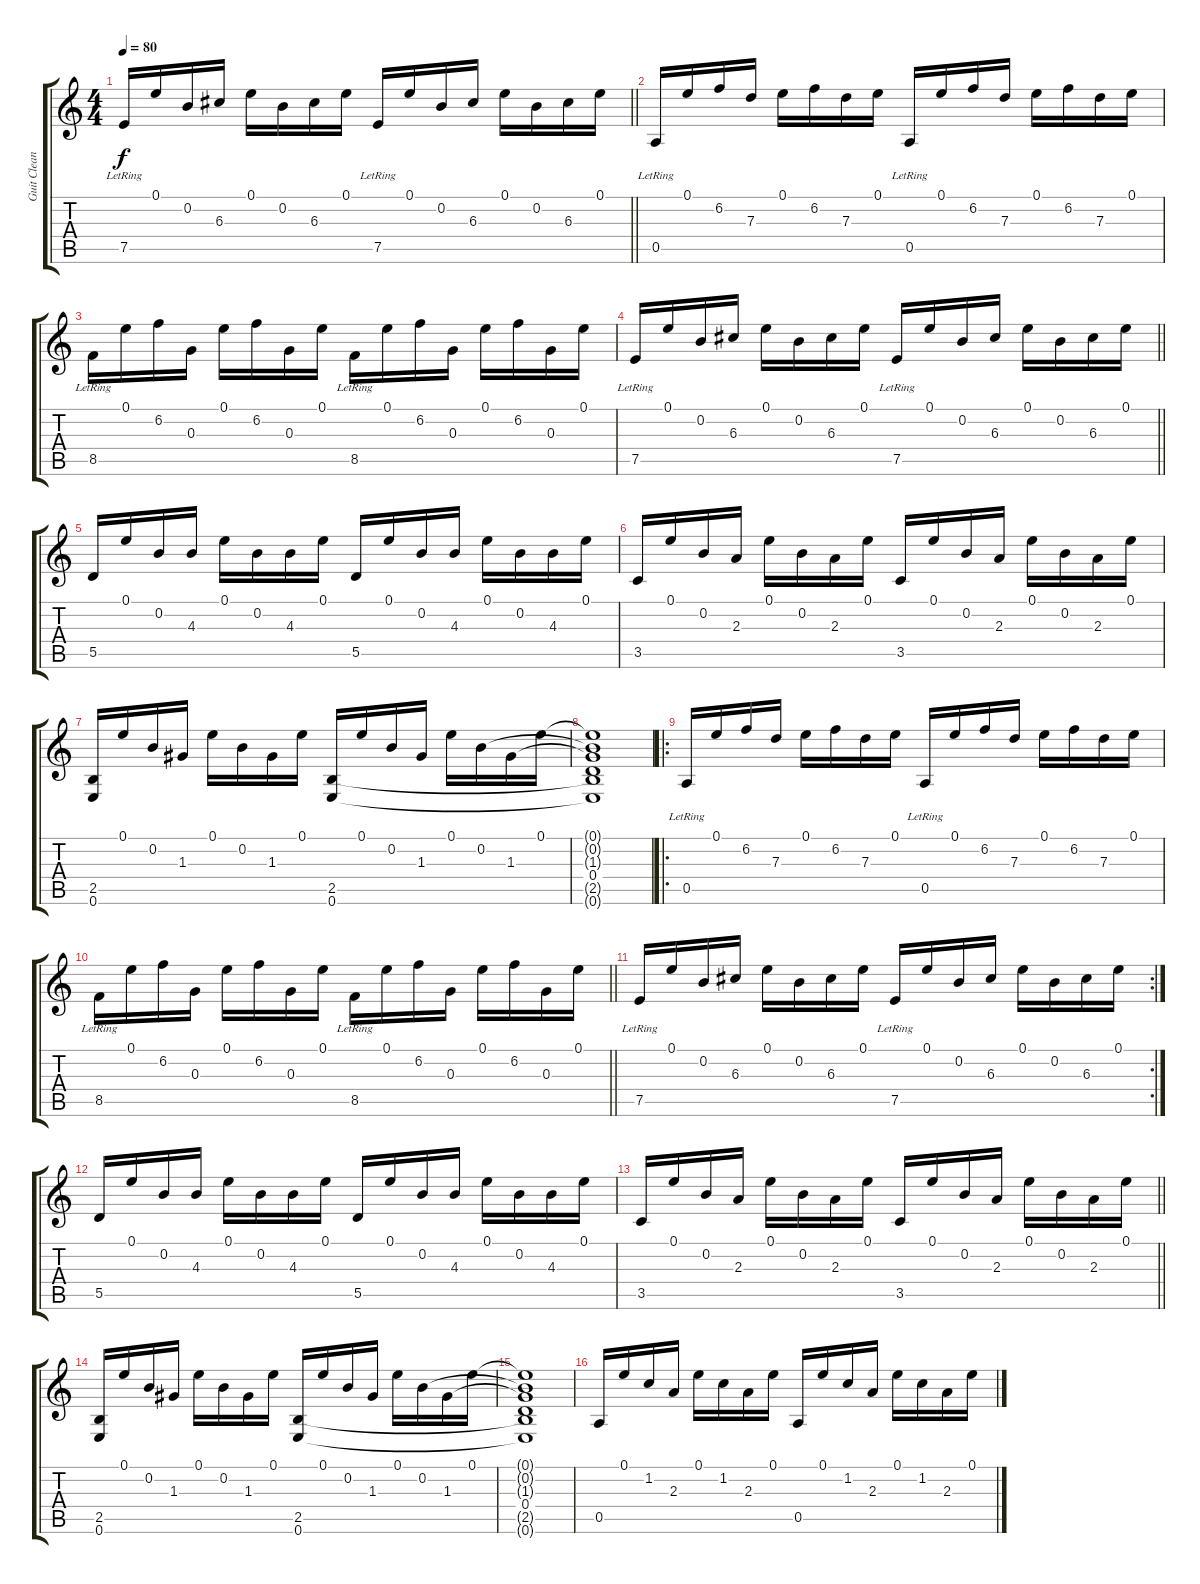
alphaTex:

\track ("Guit Clean" "Guit Clean") {instrument electricguitarjazz}
\staff {score tabs}
\tuning (E4 B3 G3 D3 A2 E2) {hide}
\ts (4 4)
\tempo 80
\clef g2
\barLineRight lightlight
\ks c
7.5{lr}.16{dy f} 0.1.16 0.2.16 6.3.16 0.1.16 0.2.16 6.3.16 0.1.16 7.5{lr}.16 0.1.16 0.2.16 6.3.16 0.1.16 0.2.16 6.3.16 0.1.16 |
0.5{lr}.16 0.1.16 6.2.16 7.3.16 0.1.16 6.2.16 7.3.16 0.1.16 0.5{lr}.16 0.1.16 6.2.16 7.3.16 0.1.16 6.2.16 7.3.16 0.1.16 |
8.5{lr}.16 0.1.16 6.2.16 0.3.16 0.1.16 6.2.16 0.3.16 0.1.16 8.5{lr}.16 0.1.16 6.2.16 0.3.16 0.1.16 6.2.16 0.3.16 0.1.16 |
\barLineRight lightlight
7.5{lr}.16 0.1.16 0.2.16 6.3.16 0.1.16 0.2.16 6.3.16 0.1.16 7.5{lr}.16 0.1.16 0.2.16 6.3.16 0.1.16 0.2.16 6.3.16 0.1.16 |
5.5.16 0.1.16 0.2.16 4.3.16 0.1.16 0.2.16 4.3.16 0.1.16 5.5.16 0.1.16 0.2.16 4.3.16 0.1.16 0.2.16 4.3.16 0.1.16 |
3.5.16 0.1.16 0.2.16 2.3.16 0.1.16 0.2.16 2.3.16 0.1.16 3.5.16 0.1.16 0.2.16 2.3.16 0.1.16 0.2.16 2.3.16 0.1.16 |
(2.5 0.6).16 0.1.16 0.2.16 1.3.16 0.1.16 0.2.16 1.3.16 0.1.16 (2.5 0.6).16 0.1.16 0.2.16 1.3.16 0.1.16 0.2.16 1.3.16 0.1.16 |
(0.1{t} 0.2{t} 1.3{t} 0.4 2.5{t} 0.6{t}).1 |
\ro
0.5{lr}.16 0.1.16 6.2.16 7.3.16 0.1.16 6.2.16 7.3.16 0.1.16 0.5{lr}.16 0.1.16 6.2.16 7.3.16 0.1.16 6.2.16 7.3.16 0.1.16 |
\barLineRight lightlight
8.5{lr}.16 0.1.16 6.2.16 0.3.16 0.1.16 6.2.16 0.3.16 0.1.16 8.5{lr}.16 0.1.16 6.2.16 0.3.16 0.1.16 6.2.16 0.3.16 0.1.16 |
\rc 2
7.5{lr}.16 0.1.16 0.2.16 6.3.16 0.1.16 0.2.16 6.3.16 0.1.16 7.5{lr}.16 0.1.16 0.2.16 6.3.16 0.1.16 0.2.16 6.3.16 0.1.16 |
5.5.16 0.1.16 0.2.16 4.3.16 0.1.16 0.2.16 4.3.16 0.1.16 5.5.16 0.1.16 0.2.16 4.3.16 0.1.16 0.2.16 4.3.16 0.1.16 |
\barLineRight lightlight
3.5.16 0.1.16 0.2.16 2.3.16 0.1.16 0.2.16 2.3.16 0.1.16 3.5.16 0.1.16 0.2.16 2.3.16 0.1.16 0.2.16 2.3.16 0.1.16 |
(2.5 0.6).16 0.1.16 0.2.16 1.3.16 0.1.16 0.2.16 1.3.16 0.1.16 (2.5 0.6).16 0.1.16 0.2.16 1.3.16 0.1.16 0.2.16 1.3.16 0.1.16 |
(0.1{t} 0.2{t} 1.3{t} 0.4 2.5{t} 0.6{t}).1 |
0.5.16 0.1.16 1.2.16 2.3.16 0.1.16 1.2.16 2.3.16 0.1.16 0.5.16 0.1.16 1.2.16 2.3.16 0.1.16 1.2.16 2.3.16 0.1.16
